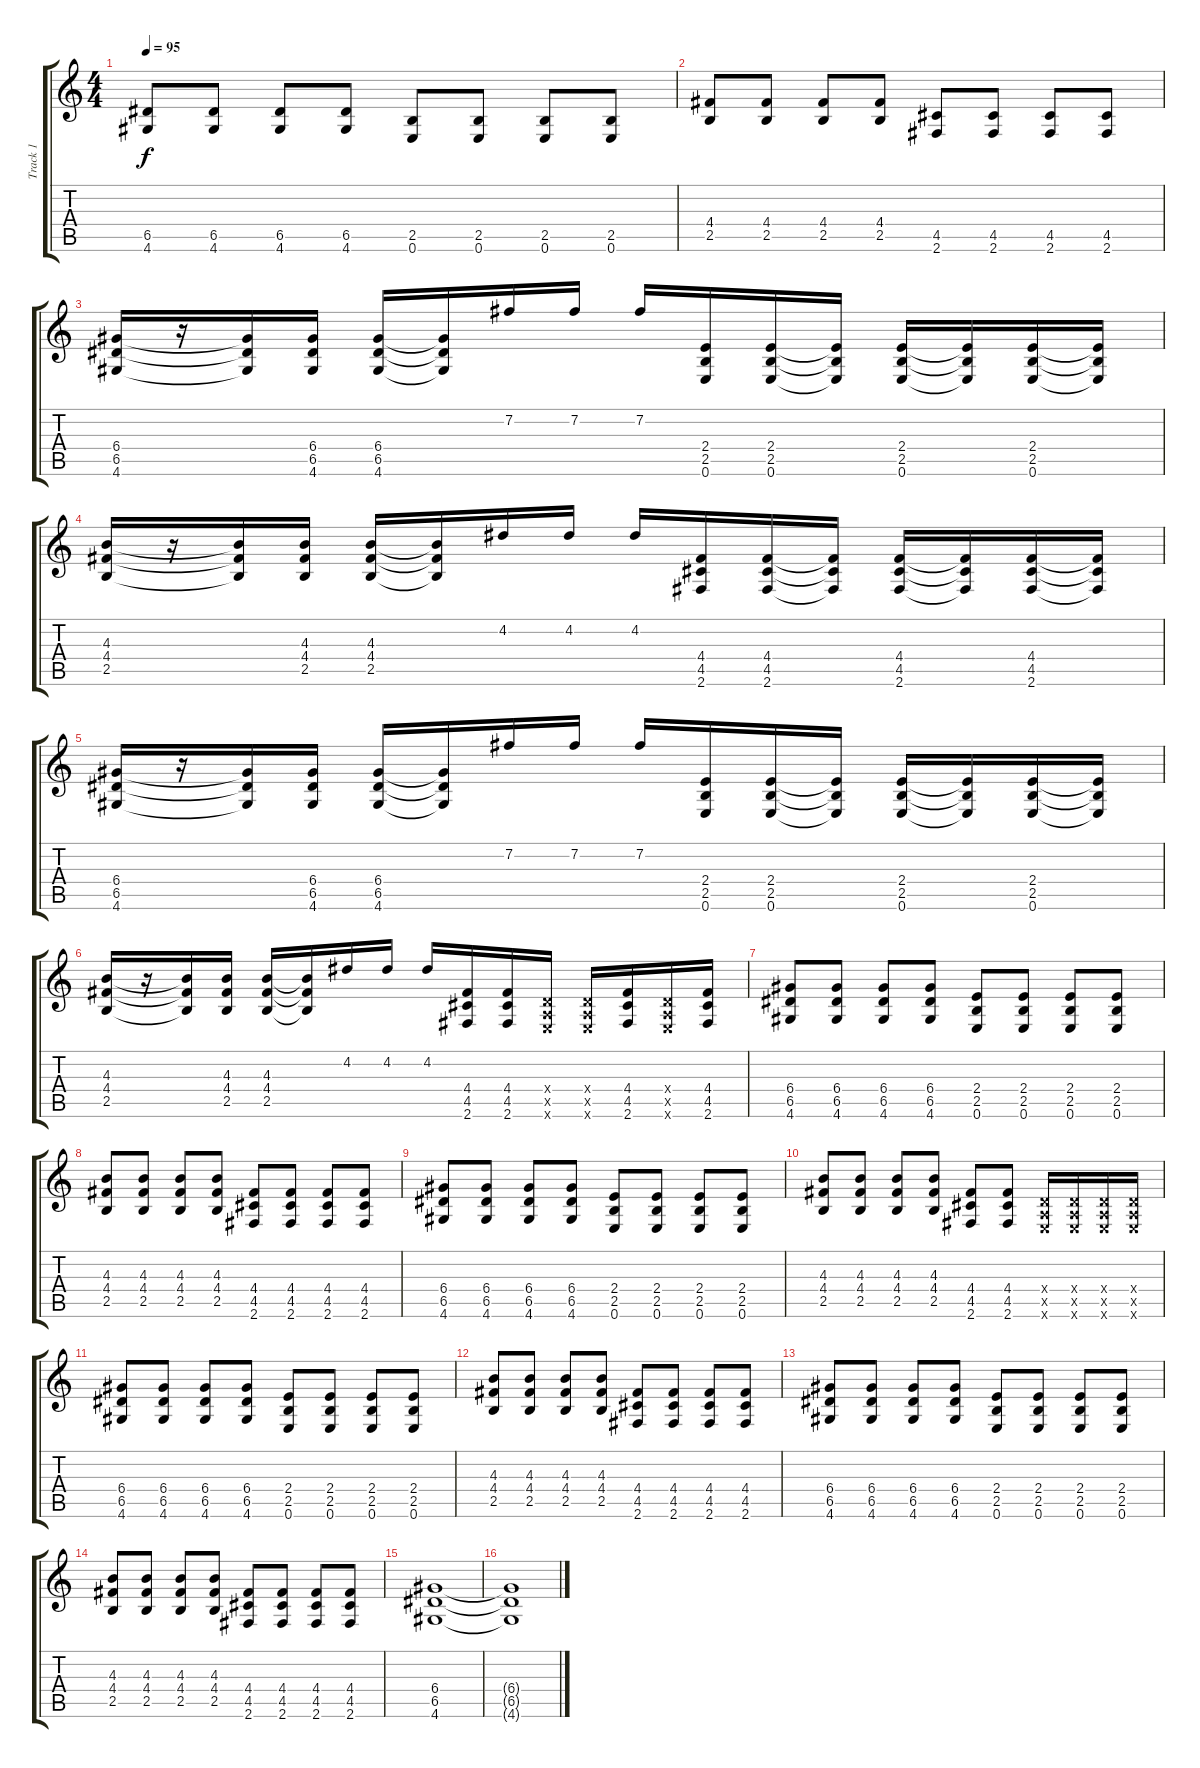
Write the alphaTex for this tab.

\track ("Track 1" "Track 1") {instrument acousticguitarnylon}
\staff {score tabs}
\tuning (E4 B3 G3 D3 A2 E2) {hide}
\ts (4 4)
\tempo 95
\clef g2
\ks c
(6.5 4.6).8{dy f} (6.5 4.6).8 (6.5 4.6).8 (6.5 4.6).8 (2.5 0.6).8 (2.5 0.6).8 (2.5 0.6).8 (2.5 0.6).8 |
(4.4 2.5).8 (4.4 2.5).8 (4.4 2.5).8 (4.4 2.5).8 (4.5 2.6).8 (4.5 2.6).8 (4.5 2.6).8 (4.5 2.6).8 |
(6.4 6.5 4.6).16{instrument distortionguitar} r.16 (6.4{t} 6.5{t} 4.6{t}).16 (6.4 6.5 4.6).16 (6.4 6.5 4.6).16 (6.4{t} 6.5{t} 4.6{t}).16 7.2.16 7.2.16 7.2.16 (2.4 2.5 0.6).16 (2.4 2.5 0.6).16 (2.4{t} 2.5{t} 0.6{t}).16 (2.4 2.5 0.6).16 (2.4{t} 2.5{t} 0.6{t}).16 (2.4 2.5 0.6).16 (2.4{t} 2.5{t} 0.6{t}).16 |
(4.3 4.4 2.5).16 r.16 (4.3{t} 4.4{t} 2.5{t}).16 (4.3 4.4 2.5).16 (4.3 4.4 2.5).16 (4.3{t} 4.4{t} 2.5{t}).16 4.2.16 4.2.16 4.2.16 (4.4 4.5 2.6).16 (4.4 4.5 2.6).16 (4.4{t} 4.5{t} 2.6{t}).16 (4.4 4.5 2.6).16 (4.4{t} 4.5{t} 2.6{t}).16 (4.4 4.5 2.6).16 (4.4{t} 4.5{t} 2.6{t}).16 |
(6.4 6.5 4.6).16 r.16 (6.4{t} 6.5{t} 4.6{t}).16 (6.4 6.5 4.6).16 (6.4 6.5 4.6).16 (6.4{t} 6.5{t} 4.6{t}).16 7.2.16 7.2.16 7.2.16 (2.4 2.5 0.6).16 (2.4 2.5 0.6).16 (2.4{t} 2.5{t} 0.6{t}).16 (2.4 2.5 0.6).16 (2.4{t} 2.5{t} 0.6{t}).16 (2.4 2.5 0.6).16 (2.4{t} 2.5{t} 0.6{t}).16 |
(4.3 4.4 2.5).16 r.16 (4.3{t} 4.4{t} 2.5{t}).16 (4.3 4.4 2.5).16 (4.3 4.4 2.5).16 (4.3{t} 4.4{t} 2.5{t}).16 4.2.16 4.2.16 4.2.16 (4.4 4.5 2.6).16 (4.4 4.5 2.6).16 (0.4{x} 0.5{x} 0.6{x}).16 (0.4{x} 0.5{x} 0.6{x}).16 (4.4 4.5 2.6).16 (0.4{x} 0.5{x} 0.6{x}).16 (4.4 4.5 2.6).16 |
(6.4 6.5 4.6).8 (6.4 6.5 4.6).8 (6.4 6.5 4.6).8 (6.4 6.5 4.6).8 (2.4 2.5 0.6).8 (2.4 2.5 0.6).8 (2.4 2.5 0.6).8 (2.4 2.5 0.6).8 |
(4.3 4.4 2.5).8 (4.3 4.4 2.5).8 (4.3 4.4 2.5).8 (4.3 4.4 2.5).8 (4.4 4.5 2.6).8 (4.4 4.5 2.6).8 (4.4 4.5 2.6).8 (4.4 4.5 2.6).8 |
(6.4 6.5 4.6).8 (6.4 6.5 4.6).8 (6.4 6.5 4.6).8 (6.4 6.5 4.6).8 (2.4 2.5 0.6).8 (2.4 2.5 0.6).8 (2.4 2.5 0.6).8 (2.4 2.5 0.6).8 |
(4.3 4.4 2.5).8 (4.3 4.4 2.5).8 (4.3 4.4 2.5).8 (4.3 4.4 2.5).8 (4.4 4.5 2.6).8 (4.4 4.5 2.6).8 (0.4{x} 0.5{x} 0.6{x}).16 (0.4{x} 0.5{x} 0.6{x}).16 (0.4{x} 0.5{x} 0.6{x}).16 (0.4{x} 0.5{x} 0.6{x}).16 |
(6.4 6.5 4.6).8 (6.4 6.5 4.6).8 (6.4 6.5 4.6).8 (6.4 6.5 4.6).8 (2.4 2.5 0.6).8 (2.4 2.5 0.6).8 (2.4 2.5 0.6).8 (2.4 2.5 0.6).8 |
(4.3 4.4 2.5).8 (4.3 4.4 2.5).8 (4.3 4.4 2.5).8 (4.3 4.4 2.5).8 (4.4 4.5 2.6).8 (4.4 4.5 2.6).8 (4.4 4.5 2.6).8 (4.4 4.5 2.6).8 |
(6.4 6.5 4.6).8 (6.4 6.5 4.6).8 (6.4 6.5 4.6).8 (6.4 6.5 4.6).8 (2.4 2.5 0.6).8 (2.4 2.5 0.6).8 (2.4 2.5 0.6).8 (2.4 2.5 0.6).8 |
(4.3 4.4 2.5).8 (4.3 4.4 2.5).8 (4.3 4.4 2.5).8 (4.3 4.4 2.5).8 (4.4 4.5 2.6).8 (4.4 4.5 2.6).8 (4.4 4.5 2.6).8 (4.4 4.5 2.6).8 |
(6.4 6.5 4.6).1 |
(6.4{t} 6.5{t} 4.6{t}).1
